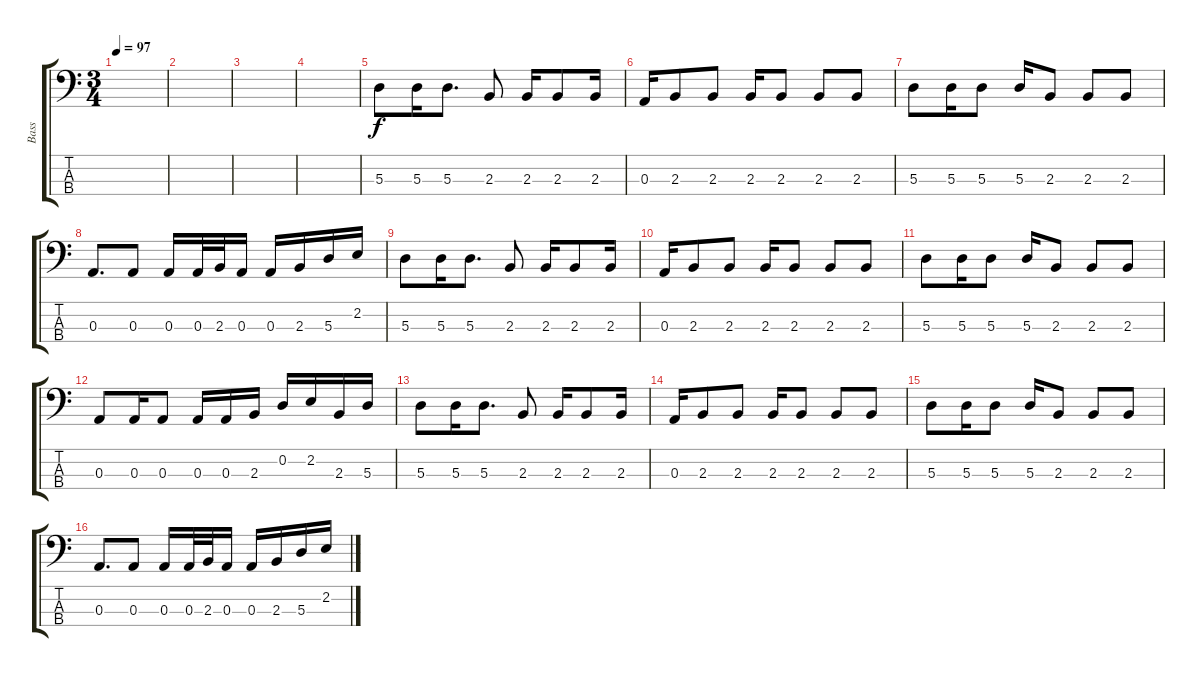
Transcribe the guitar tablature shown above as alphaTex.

\track ("Bass" "Bass") {instrument electricbassfinger}
\staff {score tabs}
\tuning (G2 D2 A1 D1) {hide}
\ts (3 4)
\tempo 97
\clef f4
\ks c
|
|
|
|
5.3.8 5.3.16 5.3.8{d} 2.3.8 2.3.16 2.3.8 2.3.16 |
0.3.16 2.3.8 2.3.8 2.3.16 2.3.8 2.3.8 2.3.8 |
5.3.8 5.3.16 5.3.8 5.3.16 2.3.8 2.3.8 2.3.8 |
0.3.8{d} 0.3.8 0.3.16 0.3.32 2.3.32 0.3.16 0.3.16 2.3.16 5.3.16 2.2.16 |
5.3.8 5.3.16 5.3.8{d} 2.3.8 2.3.16 2.3.8 2.3.16 |
0.3.16 2.3.8 2.3.8 2.3.16 2.3.8 2.3.8 2.3.8 |
5.3.8 5.3.16 5.3.8 5.3.16 2.3.8 2.3.8 2.3.8 |
0.3.8 0.3.16 0.3.8 0.3.16 0.3.16 2.3.16 0.2.16 2.2.16 2.3.16 5.3.16 |
5.3.8 5.3.16 5.3.8{d} 2.3.8 2.3.16 2.3.8 2.3.16 |
0.3.16 2.3.8 2.3.8 2.3.16 2.3.8 2.3.8 2.3.8 |
5.3.8 5.3.16 5.3.8 5.3.16 2.3.8 2.3.8 2.3.8 |
0.3.8{d} 0.3.8 0.3.16 0.3.32 2.3.32 0.3.16 0.3.16 2.3.16 5.3.16 2.2.16
